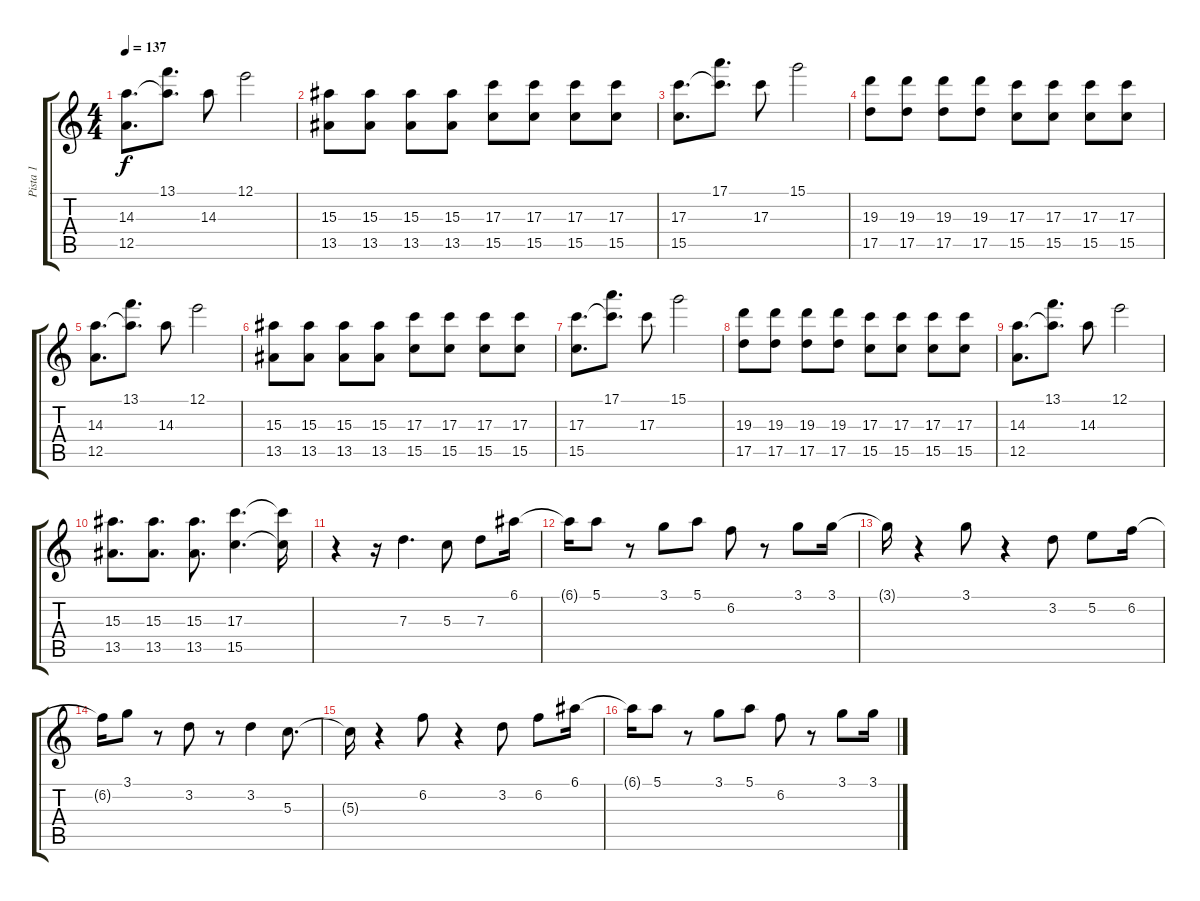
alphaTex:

\track ("Pista 1" "Pista 1") {instrument distortionguitar}
\staff {score tabs}
\tuning (E4 B3 G3 D3 A2 E2) {hide}
\ts (4 4)
\tempo 137
\clef g2
\ks c
(14.3 12.5).8{d dy f} (13.1 14.3{t}).8{d} 14.3.8 12.1.2 |
(15.3 13.5).8{volume 8 instrument distortionguitar} (15.3 13.5).8 (15.3 13.5).8 (15.3 13.5).8 (17.3 15.5).8 (17.3 15.5).8 (17.3 15.5).8 (17.3 15.5).8 |
(17.3 15.5).8{d} (17.1 17.3{t}).8{d} 17.3.8 15.1.2 |
(19.3 17.5).8 (19.3 17.5).8 (19.3 17.5).8 (19.3 17.5).8 (17.3 15.5).8 (17.3 15.5).8 (17.3 15.5).8 (17.3 15.5).8 |
(14.3 12.5).8{d} (13.1 14.3{t}).8{d} 14.3.8 12.1.2 |
(15.3 13.5).8 (15.3 13.5).8 (15.3 13.5).8 (15.3 13.5).8 (17.3 15.5).8 (17.3 15.5).8 (17.3 15.5).8 (17.3 15.5).8 |
(17.3 15.5).8{d} (17.1 17.3{t}).8{d} 17.3.8 15.1.2 |
(19.3 17.5).8 (19.3 17.5).8 (19.3 17.5).8 (19.3 17.5).8 (17.3 15.5).8 (17.3 15.5).8 (17.3 15.5).8 (17.3 15.5).8 |
(14.3 12.5).8{d} (13.1 14.3{t}).8{d} 14.3.8 12.1.2 |
(15.3 13.5).8{d} (15.3 13.5).8{d} (15.3 13.5).8{d} (17.3 15.5).4{d} (17.3{t} 15.5{t}).16 |
r.4 r.16 7.3.4{d} 5.3.8 7.3.8 6.1.16 |
6.1{t}.16 5.1.8 r.8 3.1.8 5.1.8 6.2.8 r.8 3.1.8 3.1.16 |
3.1{t}.16 r.4 3.1.8 r.4 3.2.8 5.2.8 6.2.16 |
6.2{t}.16 3.1.8 r.8 3.2.8 r.8 3.2.4 5.3.8{d} |
5.3{t}.16 r.4 6.2.8 r.4 3.2.8 6.2.8 6.1.16 |
6.1{t}.16 5.1.8 r.8 3.1.8 5.1.8 6.2.8 r.8 3.1.8 3.1.16
